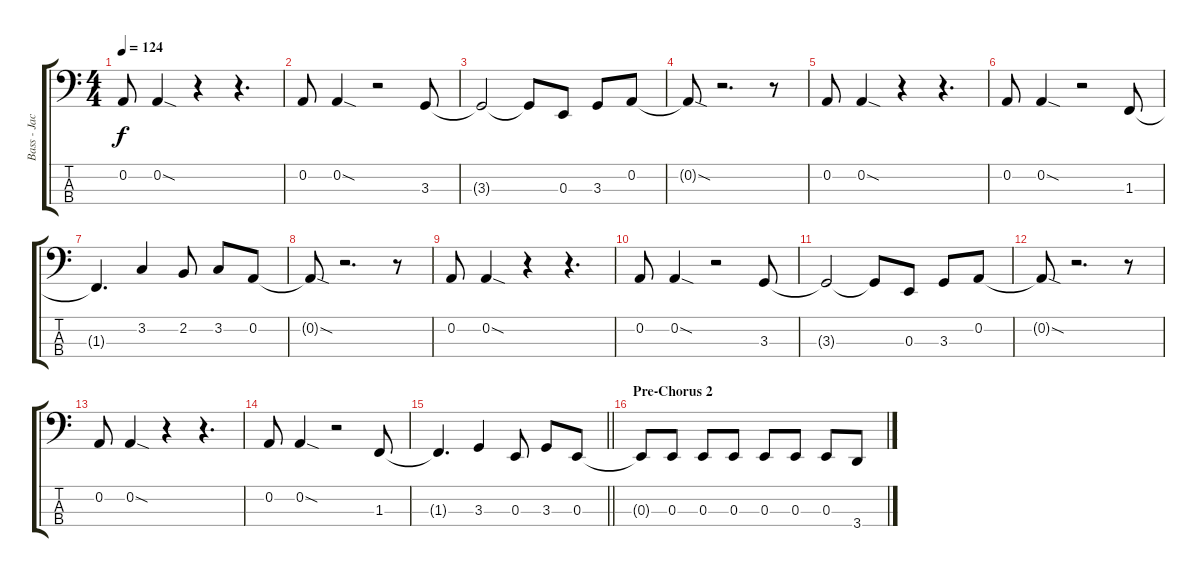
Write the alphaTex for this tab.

\track ("Bass - Jackson" "Bass - Jac") {instrument electricbasspick}
\staff {score tabs}
\tuning (D2 A1 E1 B0) {hide}
\ts (4 4)
\tempo 124
\clef f4
\ks c
0.2.8{dy f} 0.2{sod}.4 r.4 r.4{d} |
0.2.8 0.2{sod}.4 r.2 3.3.8 |
3.3{t}.2 3.3{t}.8 0.3.8 3.3.8 0.2.8 |
0.2{sod t}.8 r.2{d} r.8 |
0.2.8 0.2{sod}.4 r.4 r.4{d} |
0.2.8 0.2{sod}.4 r.2 1.3.8 |
1.3{t}.4{d} 3.2.4 2.2.8 3.2.8 0.2.8 |
0.2{sod t}.8 r.2{d} r.8 |
0.2.8 0.2{sod}.4 r.4 r.4{d} |
0.2.8 0.2{sod}.4 r.2 3.3.8 |
3.3{t}.2 3.3{t}.8 0.3.8 3.3.8 0.2.8 |
0.2{sod t}.8 r.2{d} r.8 |
0.2.8 0.2{sod}.4 r.4 r.4{d} |
0.2.8 0.2{sod}.4 r.2 1.3.8 |
\barLineRight lightlight
1.3{t}.4{d} 3.3.4 0.3.8 3.3.8 0.3.8 |
\section ("" "Pre-Chorus 2")
0.3{t}.8 0.3.8 0.3.8 0.3.8 0.3.8 0.3.8 0.3.8 3.4.8
